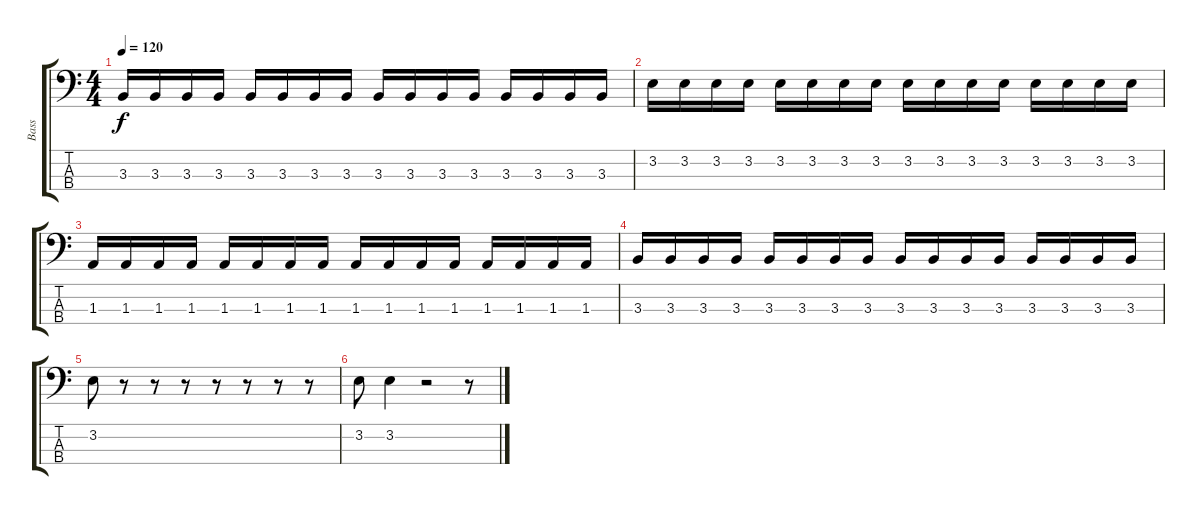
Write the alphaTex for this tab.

\track ("Bass" "Bass") {instrument electricbassfinger}
\staff {score tabs}
\tuning (Gb2 Db2 Ab1 Eb1) {hide}
\ts (4 4)
\tempo 120
\clef f4
\ks c
3.3.16{dy f} 3.3.16 3.3.16 3.3.16 3.3.16 3.3.16 3.3.16 3.3.16 3.3.16 3.3.16 3.3.16 3.3.16 3.3.16 3.3.16 3.3.16 3.3.16 |
3.2.16 3.2.16 3.2.16 3.2.16 3.2.16 3.2.16 3.2.16 3.2.16 3.2.16 3.2.16 3.2.16 3.2.16 3.2.16 3.2.16 3.2.16 3.2.16 |
1.3.16 1.3.16 1.3.16 1.3.16 1.3.16 1.3.16 1.3.16 1.3.16 1.3.16 1.3.16 1.3.16 1.3.16 1.3.16 1.3.16 1.3.16 1.3.16 |
3.3.16 3.3.16 3.3.16 3.3.16 3.3.16 3.3.16 3.3.16 3.3.16 3.3.16 3.3.16 3.3.16 3.3.16 3.3.16 3.3.16 3.3.16 3.3.16 |
3.2.8 r.8 r.8 r.8 r.8 r.8 r.8 r.8 |
3.2.8 3.2.4 r.2 r.8
